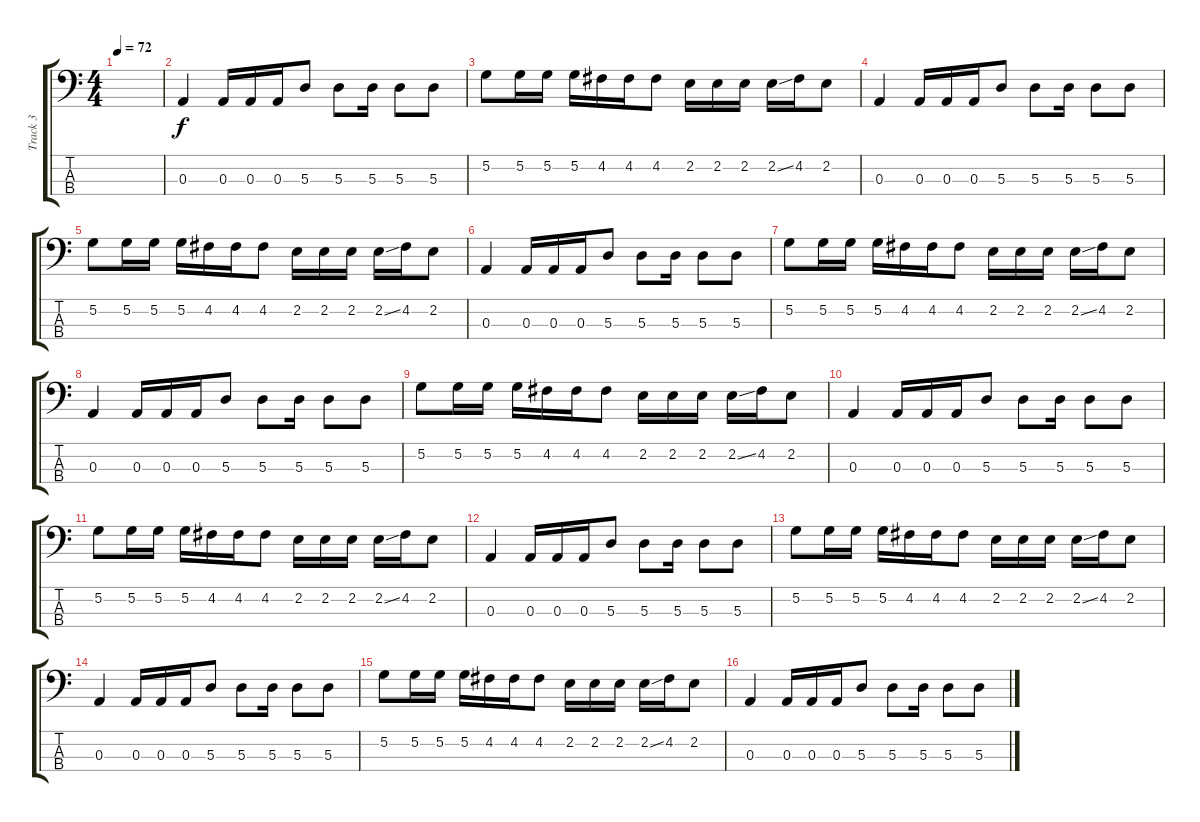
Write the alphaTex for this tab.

\track ("Track 3" "Track 3") {instrument electricbassfinger}
\staff {score tabs}
\tuning (G2 D2 A1 E1) {hide}
\ts (4 4)
\tempo 72
\clef f4
\ks c
|
0.3.4 0.3.16 0.3.16 0.3.16 5.3.8 5.3.8 5.3.16 5.3.8 5.3.8 |
5.2.8 5.2.16 5.2.16 5.2.16 4.2.16 4.2.16 4.2.8 2.2.16 2.2.16 2.2.16 2.2{ss}.16 4.2.16 2.2.8 |
0.3.4 0.3.16 0.3.16 0.3.16 5.3.8 5.3.8 5.3.16 5.3.8 5.3.8 |
5.2.8 5.2.16 5.2.16 5.2.16 4.2.16 4.2.16 4.2.8 2.2.16 2.2.16 2.2.16 2.2{ss}.16 4.2.16 2.2.8 |
0.3.4 0.3.16 0.3.16 0.3.16 5.3.8 5.3.8 5.3.16 5.3.8 5.3.8 |
5.2.8 5.2.16 5.2.16 5.2.16 4.2.16 4.2.16 4.2.8 2.2.16 2.2.16 2.2.16 2.2{ss}.16 4.2.16 2.2.8 |
0.3.4 0.3.16 0.3.16 0.3.16 5.3.8 5.3.8 5.3.16 5.3.8 5.3.8 |
5.2.8 5.2.16 5.2.16 5.2.16 4.2.16 4.2.16 4.2.8 2.2.16 2.2.16 2.2.16 2.2{ss}.16 4.2.16 2.2.8 |
0.3.4 0.3.16 0.3.16 0.3.16 5.3.8 5.3.8 5.3.16 5.3.8 5.3.8 |
5.2.8 5.2.16 5.2.16 5.2.16 4.2.16 4.2.16 4.2.8 2.2.16 2.2.16 2.2.16 2.2{ss}.16 4.2.16 2.2.8 |
0.3.4 0.3.16 0.3.16 0.3.16 5.3.8 5.3.8 5.3.16 5.3.8 5.3.8 |
5.2.8 5.2.16 5.2.16 5.2.16 4.2.16 4.2.16 4.2.8 2.2.16 2.2.16 2.2.16 2.2{ss}.16 4.2.16 2.2.8 |
0.3.4 0.3.16 0.3.16 0.3.16 5.3.8 5.3.8 5.3.16 5.3.8 5.3.8 |
5.2.8 5.2.16 5.2.16 5.2.16 4.2.16 4.2.16 4.2.8 2.2.16 2.2.16 2.2.16 2.2{ss}.16 4.2.16 2.2.8 |
0.3.4 0.3.16 0.3.16 0.3.16 5.3.8 5.3.8 5.3.16 5.3.8 5.3.8
